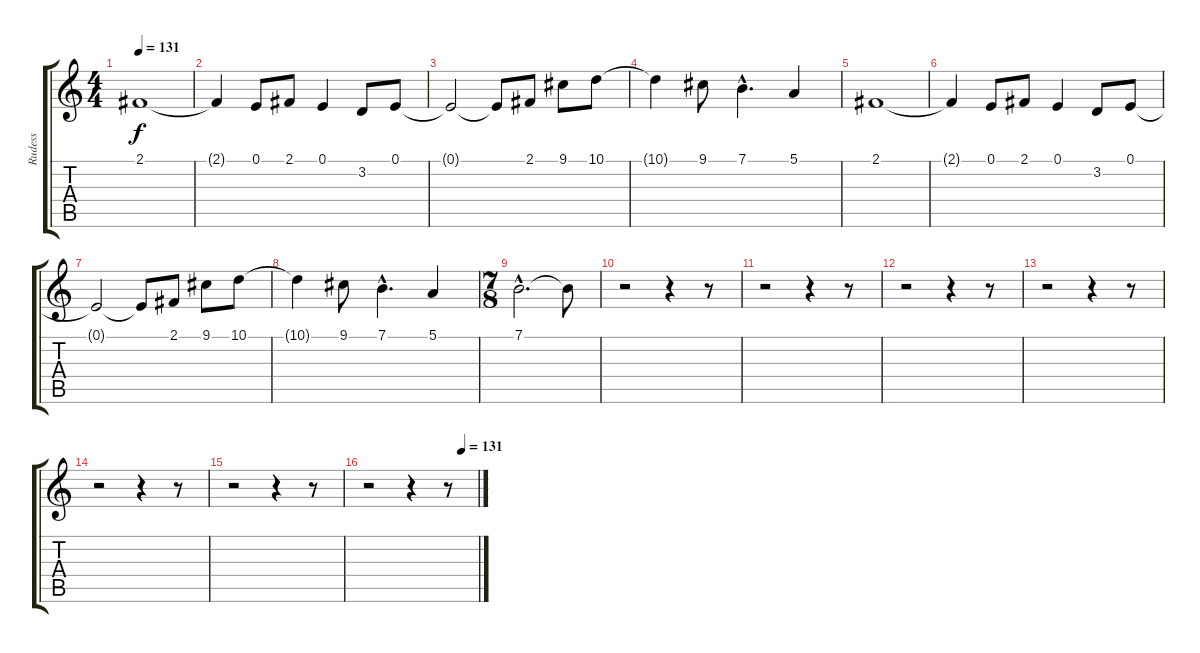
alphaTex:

\track ("Rudess" "Rudess") {instrument brightacousticpiano}
\staff {score tabs}
\tuning (E4 B3 G3 D3 A2 E2) {hide}
\ts (4 4)
\tempo 131
\clef g2
\ks c
2.1.1{dy f} |
2.1{t}.4 0.1.8 2.1.8 0.1.4 3.2.8 0.1.8 |
0.1{t}.2 0.1{t}.8 2.1.8 9.1.8 10.1.8 |
10.1{t}.4 9.1.8 7.1{hac}.4{d} 5.1.4 |
2.1.1 |
2.1{t}.4 0.1.8 2.1.8 0.1.4 3.2.8 0.1.8 |
0.1{t}.2 0.1{t}.8 2.1.8 9.1.8 10.1.8 |
10.1{t}.4 9.1.8 7.1{hac}.4{d} 5.1.4 |
\ts (7 8)
7.1{hac}.2{d} 7.1{t}.8 |
r.2 r.4 r.8 |
r.2 r.4 r.8 |
r.2 r.4 r.8 |
r.2 r.4 r.8 |
r.2 r.4 r.8 |
r.2 r.4 r.8 |
\tempo (131 0.8571428571428571)
r.2 r.4 r.8
